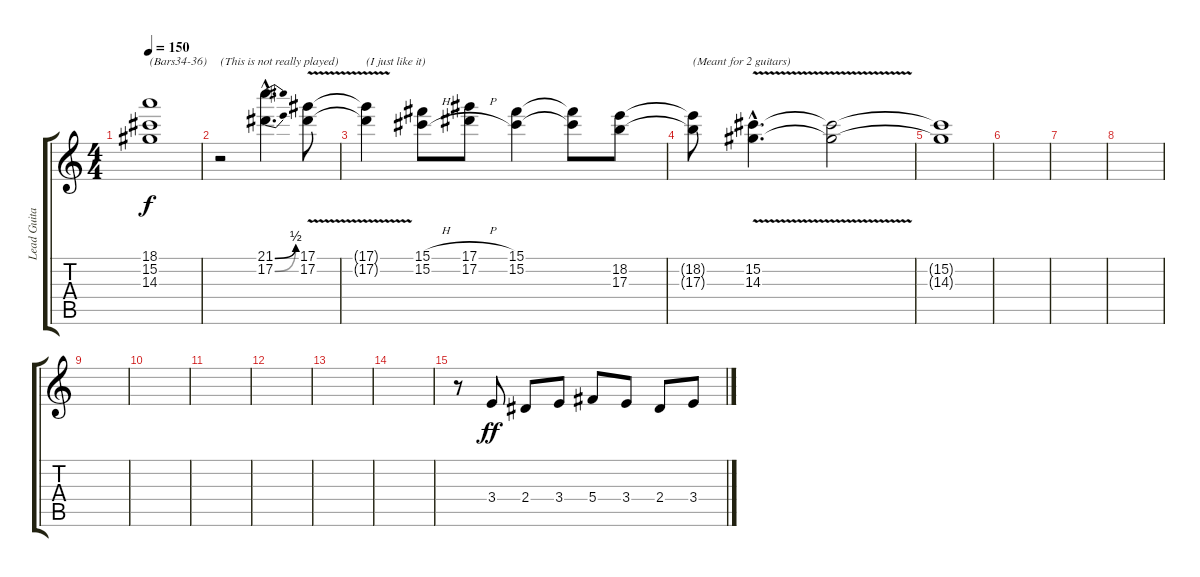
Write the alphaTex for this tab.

\track ("Lead Guitar 2" "Lead Guita") {instrument distortionguitar}
\staff {score tabs}
\tuning (Eb4 Bb3 Gb3 Db3 Ab2 Db2) {hide}
\ts (4 4)
\tempo 150
\clef g2
\ks c
(18.1{t} 15.2{t} 14.3{t}).1{txt "(Bars34-36)" dy f} |
r.2{txt "(This is not really played)" volume 11} (21.1{be (bend 0 0 60 2) hac} 17.2{be (bend 0 0 60 2) hac}).4{d} (17.1{v} 17.2{v}).8 |
(17.1{t} 17.2{t}).4{txt "(I just like it)"} (15.1{h} 15.2{h}).8 (17.1{h} 17.2{h}).8 (15.1 15.2).4 (15.1{t} 15.2{t}).8 (18.2 17.3).8 |
(18.2{t} 17.3{t}).8{txt "(Meant for 2 guitars)"} (15.2{v hac} 14.3{v hac}).4{d} (15.2{t} 14.3{t}).2 |
(15.2{t} 14.3{t}).1 |
|
|
|
|
|
|
|
|
|
r.8{volume 16} 3.4.8{dy ff} 2.4.8 3.4.8 5.4.8 3.4.8 2.4.8 3.4.8
